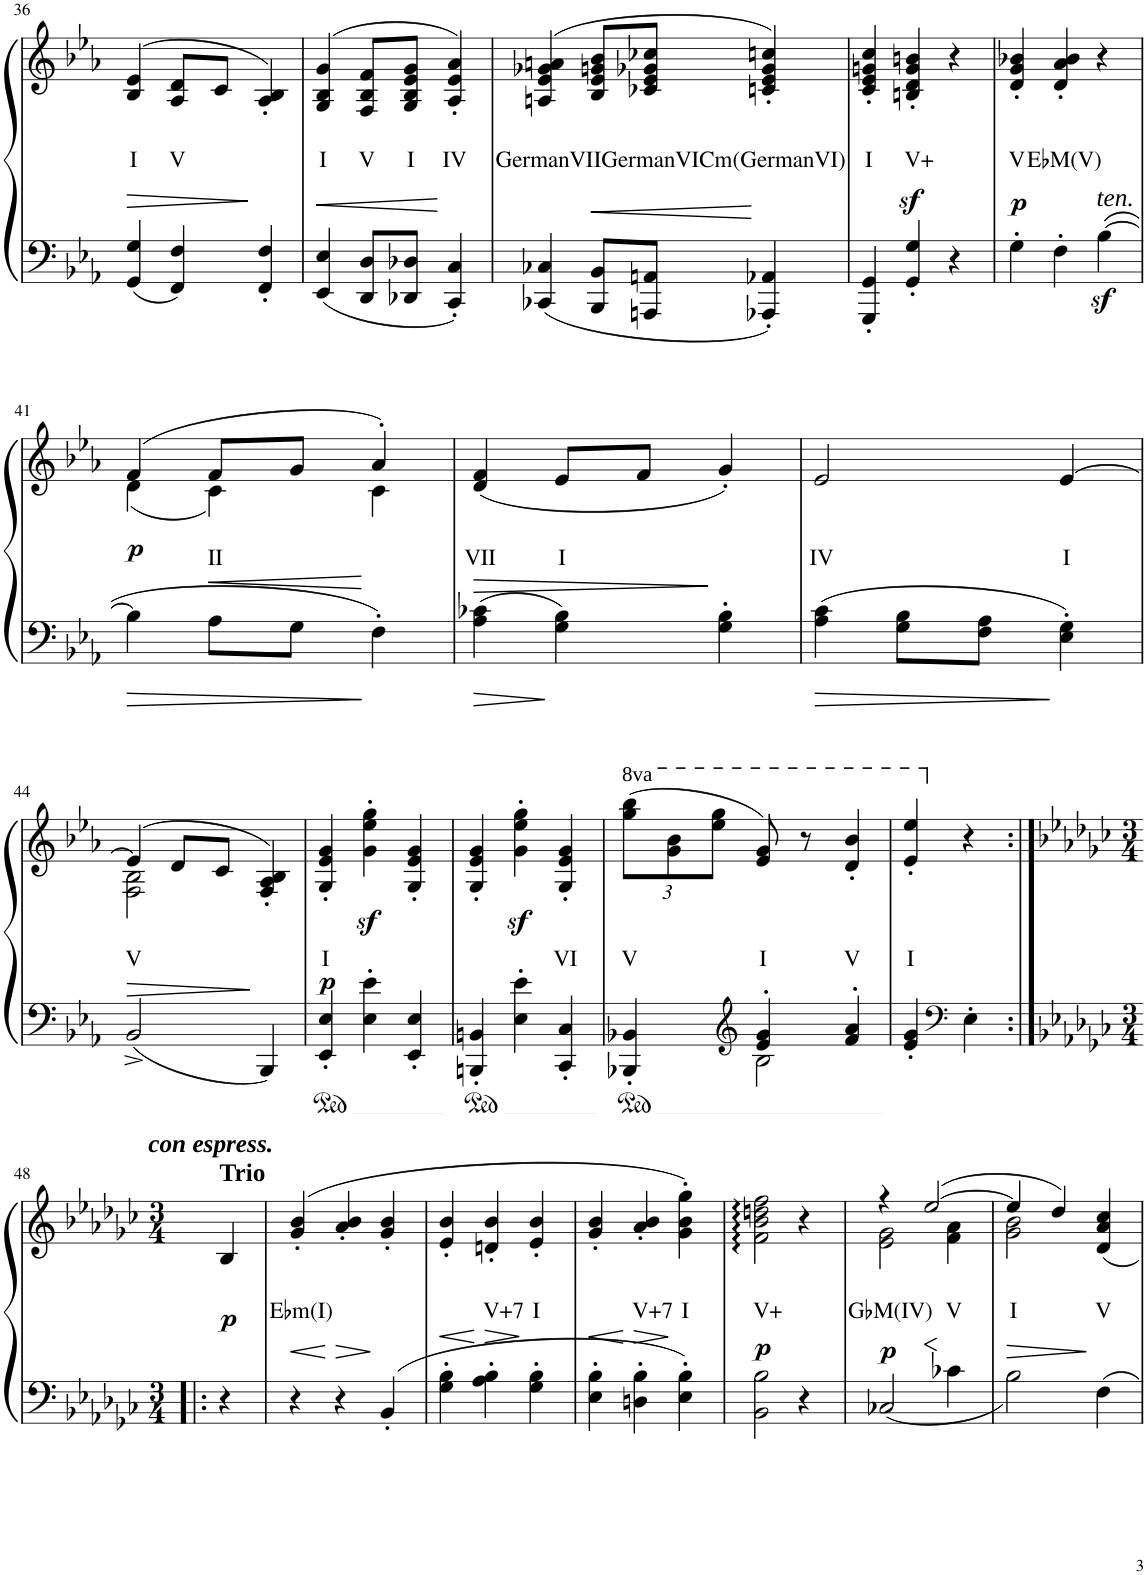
**kern	**kern	**text	**dynam
*part1	*part1	*part1	*part1
*staff2	*staff1	*staff1	*staff1/2
*I"Piano	*	*	*
*I'Pno	*	*	*
!!LO:PB:g=z
*clefF4	*clefG2	*	*
*k[b-e-a-]	*k[b-e-a-]	*	*
*M3/4	*M3/4	*	*
=36	=36	=36	=36
!	!	!LO:LY:b	!LO:HP:b
4GG/ 4G/	(>4B-/ 4e-/	I	>
!	!	!LO:LY:b	!
4FF/ 4F/	8A-/ 8d/L	V	.
.	8c/J	.	.
4FF/' 4F/'	4A-/' 4B-/')	.	]
=37	=37	=37	=37
!	!	!LO:LY:b	!LO:HP:b
4EE-/ 4E-/	(>4G/ 4B-/ 4g/	I	<
!	!	!LO:LY:b	!
8DD/ 8D/L	8F/ 8B-/ 8f/L	V	.
!	!	!LO:LY:b	!
8DD-X/ 8D-X/J	8G/ 8B-/ 8e-/ 8g/J	I	.
!	!	!LO:LY:b	!
4CC/' 4C/'	4A-/' 4e-/' 4a-/')	IV	[
=38	=38	=38	=38
!	!	!LO:LY:b	!
4CC-X/ 4C-X/	(>4An/ 4e-/ 4g-X/ 4an/	GermanVI	.
!	!	!LO:LY:b	!LO:HP:b
8BBB-/ 8BB-/L	8B-/ 8e-/ 8gn/ 8b-/L	I	<
!	!	!LO:LY:b	!
8AAAn/ 8AAn/J	8c-X/ 8e-/ 8g-X/ 8cc-X/J	GermanVI	.
!	!	!LO:LY:b	!
4AAA-X/' 4AA-X/'	4cn/' 4e-/' 4g-/' 4ccn/')	Cm(GermanVI)	[
=39	=39	=39	=39
!	!	!LO:LY:b	!
4GGG/' 4GG/'	4c/' 4e-/' 4gn/' 4cc/'	I	.
!	!	!LO:LY:b	!
4GG/' 4G/'	4Bn/z<' 4d/z<' 4g/z<' 4bn/z<'	V+	.
4r	4r	.	.
=40	=40	=40	=40
!	!	!LO:LY:b	!LO:DY:b
4G'\	4d/' 4g/' 4b-X/'	V	p
!	!	!LO:LY:b	!
4F'\	4d/' 4a-/' 4b-/'	E♭M(V)	.
!LO:TX:a:i:t=ten.	!	!	!
[4B-z<\	4r	.	.
!!LO:LB:g=z
=41	=41	=41	=41
*	*^	*	*
!	!	!	!	!LO:DY:b
4B-\]	(>4f/	(4d\	.	p
!	!	!	!LO:LY:b	!LO:HP:b
8A-\L	8f/L	4c\)	II	<
8G\J	8g/J	.	.	.
4F'\	4a-'/)	4c\	.	[
=42	=42	=42	=42	=42
!	!	!	!LO:LY:b	!LO:HP:b
*	*v	*v	*	*
4A-\ 4c-X\	(4d/ 4f/	VII	>
!	!	!LO:LY:b	!
4G\ 4B-\	8e-/L	I	.
.	8f/J	.	.
4G\' 4B-\'	4g'/)	.	]
=43	=43	=43	=43
!	!	!LO:LY:b	!
4A-\ 4c\	2e-/	IV	.
8G\ 8B-\L	.	.	.
8F\ 8A-\J	.	.	.
!	!	!LO:LY:b	!
4E-\' 4G\'	[>4e-/	I	.
!!LO:LB:g=z
=44	=44	=44	=44
!	!	!LO:LY:b	!LO:HP:b
*	*^	*	*
2BB-^/	(4e-/]	2F\ 2B-\	V	>
.	8d/L	.	.	.
.	8c/J	.	.	.
4BBB-/	4F/' 4A-/' 4B-/')	4ryy	.	]
=45	=45	=45	=45	=45
!	!	!	!LO:LY:b	!LO:DY:b
*	*v	*v	*	*
4EE-/' 4E-/'	4G/' 4e-/' 4g/'	I	p
4E-\' 4e-\'	4g\z<' 4ee-\z<' 4gg\z<'	.	.
4EE-/' 4E-/'	4G/' 4e-/' 4g/'	.	.
=46	=46	=46	=46
4BBBn/' 4BBn/'	4G/' 4e-/' 4g/'	.	.
4E-\' 4e-\'	4g\z<' 4ee-\z<' 4gg\z<'	.	.
!	!	!LO:LY:b	!
4CC/' 4C/'	4G/' 4e-/' 4g/'	VI	.
=47	=47	=47	=47
*^	*	*	*
*	*	*8va	*	*
*	*	*Xbrackettup	*	*
!	!	!	!LO:LY:b	!
4BBB-X/' 4BB-X/'	4ryy	(12ggg\ 12bbb-\L	V	.
.	.	12gg\ 12bb-\	.	.
.	.	12eee-\ 12ggg\J	.	.
*clefG2	*	*	*	*
!	!	!	!LO:LY:b	!
4e-/' 4g/'	2B-\	8ee-/ 8gg/)	I	.
.	.	8r	.	.
!	!	!	!LO:LY:b	!
4f/' 4a-/'	.	4dd/' 4bb-/'	V	.
*v	*v	*	*	*
=48	=48	=48	=48
!	!	!LO:LY:b	!
4e-/' 4g/'	4ee-/' 4eee-/'	I	.
*clefF4	*	*	*
*	*X8va	*	*
4E-'\	4r	.	.
!!LO:LB:g=z
=48:|!|:	=48:|!|:	=48:|!|:	=48:|!|:
*k[b-e-a-d-g-c-]	*k[b-e-a-d-g-c-]	*	*
*M3/4	*M3/4	*	*
!	!LO:TX:a:B:t=Trio	!	!
!	!LO:TX:a:Bi:t=con espress.	!	!
!	!	!	!LO:DY:b
4r	4B-/	.	p
=49	=49	=49	=49
!	!	!LO:LY:b	!LO:HP:b
4r	(4g-/' 4b-/'	E♭m(I)	<
!	!	!	!LO:HP:n=1:b
4r	4a-/' 4b-/'	.	[ >
4BB-'/	4g-/' 4b-/'	.	]
=50	=50	=50	=50
!	!	!	!LO:HP:b
4G-\' 4B-\'	4e-/' 4b-/'	.	<
!	!	!LO:LY:b	!LO:HP:n=1:b
4A-\' 4B-\'	4dn/' 4b-/'	V+7	[ >
!	!	!LO:LY:b	!
4G-\' 4B-\'	4e-/' 4b-/'	I	]
=51	=51	=51	=51
!	!	!	!LO:HP:b
4E-\' 4B-\'	4g-/' 4b-/'	.	<
!	!	!LO:LY:b	!LO:HP:n=1:b
4Dn\' 4B-\'	4a-/' 4b-/'	V+7	[ >
!	!	!LO:LY:b	!
4E-\' 4B-\'	4g-\' 4b-\' 4gg-\')	I	]
=52	=52	=52	=52
!	!	!LO:LY:b	!LO:DY:b
2BB-\ 2B-\	2f\ 2b-\ 2ddn\ 2ff\	V+	p
4r	4r	.	.
=53	=53	=53	=53
*	*^	*	*
!	!	!	!LO:LY:b	!LO:DY:b
2C-X/	4r	2e-\ 2g-\	G♭M(IV)	p
!	!	!	!	!LO:HP:b
.	([2ee-/	.	.	<
!	!	!	!LO:LY:b	!
4c-X\	.	4f\ 4a-\	V	[
=54	=54	=54	=54	=54
!	!	!	!LO:LY:b	!LO:HP:b
2B-\	4ee-/]	2g-\ 2b-\	I	>
.	4dd-/)	.	.	.
!	!	!	!LO:LY:b	!
4F\	4d-/ 4a-/ 4cc-/	4ryy	V	]
*	*v	*v	*	*
=	=	=	=
*-	*-	*-	*-
